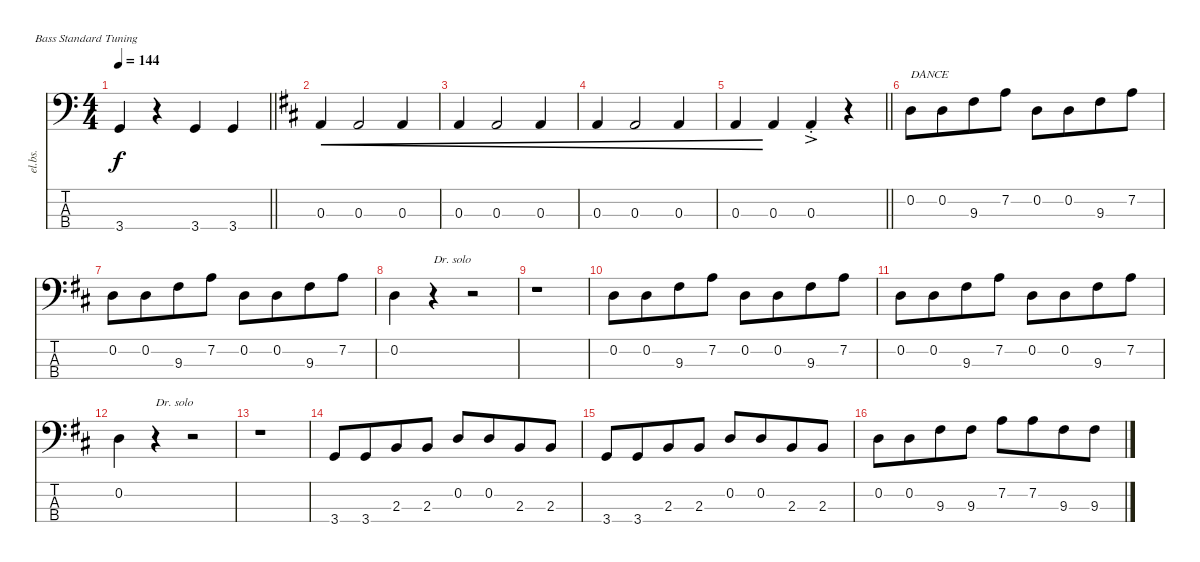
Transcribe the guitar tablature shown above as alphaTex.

\defaultSystemsLayout 4
\bracketExtendMode nobrackets
\track ("Electric Bass" "el.bs.") {defaultSystemsLayout 6 multiBarRest instrument electricbassfinger}
\staff {score tabs}
\tuning (G2 D2 A1 E1)
\ts (4 4)
\tempo 144
\clef f4
\barLineRight lightlight
\ks c
3.4.4{dy f beam Up} r.4{beam Down} 3.4.4{beam Up} 3.4.4{beam Up} |
\ks d
0.3{acc forcenatural}.4{cre beam Up} 0.3{acc forcenatural}.2{cre beam Up} 0.3{acc forcenatural}.4{cre beam Up} |
0.3{acc forcenatural}.4{cre beam Up} 0.3{acc forcenatural}.2{cre beam Up} 0.3{acc forcenatural}.4{cre beam Up} |
0.3{acc forcenatural}.4{cre beam Up} 0.3{acc forcenatural}.2{cre beam Up} 0.3{acc forcenatural}.4{cre beam Up} |
\barLineRight lightlight
0.3{acc forcenatural}.4{cre beam Up} 0.3{acc forcenatural}.4{beam Up} 0.3{ac st acc forcenatural}.4{beam Up} r.4{beam Down} |
0.2{acc forcenatural}.8{txt "DANCE" beam Down beam merge} 0.2{acc forcenatural}.8{beam Down beam merge} 9.3{acc #}.8{beam Down beam merge} 7.2{acc forcenatural}.8{beam Down} 0.2{acc forcenatural}.8{beam Down beam merge} 0.2{acc forcenatural}.8{beam Down beam merge} 9.3{acc #}.8{beam Down beam merge} 7.2{acc forcenatural}.8{beam Down} |
0.2{acc forcenatural}.8{beam Down beam merge} 0.2{acc forcenatural}.8{beam Down beam merge} 9.3{acc #}.8{beam Down beam merge} 7.2{acc forcenatural}.8{beam Down} 0.2{acc forcenatural}.8{beam Down beam merge} 0.2{acc forcenatural}.8{beam Down beam merge} 9.3{acc #}.8{beam Down beam merge} 7.2{acc forcenatural}.8{beam Down} |
0.2{acc forcenatural}.4{beam Down} r.4{txt "Dr. solo" beam Down} r.2{beam Down} |
r.1{beam Down} |
0.2{acc forcenatural}.8{beam Down beam merge} 0.2{acc forcenatural}.8{beam Down beam merge} 9.3{acc #}.8{beam Down beam merge} 7.2{acc forcenatural}.8{beam Down} 0.2{acc forcenatural}.8{beam Down beam merge} 0.2{acc forcenatural}.8{beam Down beam merge} 9.3{acc #}.8{beam Down beam merge} 7.2{acc forcenatural}.8{beam Down} |
0.2{acc forcenatural}.8{beam Down beam merge} 0.2{acc forcenatural}.8{beam Down beam merge} 9.3{acc #}.8{beam Down beam merge} 7.2{acc forcenatural}.8{beam Down} 0.2{acc forcenatural}.8{beam Down beam merge} 0.2{acc forcenatural}.8{beam Down beam merge} 9.3{acc #}.8{beam Down beam merge} 7.2{acc forcenatural}.8{beam Down} |
0.2{acc forcenatural}.4{beam Down} r.4{txt "Dr. solo" beam Down} r.2{beam Down} |
r.1{beam Down} |
3.4{acc forcenatural}.8{beam Up beam merge} 3.4{acc forcenatural}.8{beam Up beam merge} 2.3{acc forcenatural}.8{beam Up beam merge} 2.3{acc forcenatural}.8{beam Up} 0.2{acc forcenatural}.8{beam Up beam merge} 0.2{acc forcenatural}.8{beam Up beam merge} 2.3{acc forcenatural}.8{beam Up beam merge} 2.3{acc forcenatural}.8{beam Up} |
3.4{acc forcenatural}.8{beam Up beam merge} 3.4{acc forcenatural}.8{beam Up beam merge} 2.3{acc forcenatural}.8{beam Up beam merge} 2.3{acc forcenatural}.8{beam Up} 0.2{acc forcenatural}.8{beam Up beam merge} 0.2{acc forcenatural}.8{beam Up beam merge} 2.3{acc forcenatural}.8{beam Up beam merge} 2.3{acc forcenatural}.8{beam Up} |
0.2{acc forcenatural}.8{beam Down beam merge} 0.2{acc forcenatural}.8{beam Down beam merge} 9.3{acc #}.8{beam Down beam merge} 9.3{acc #}.8{beam Down} 7.2{acc forcenatural}.8{beam Down beam merge} 7.2{acc forcenatural}.8{beam Down beam merge} 9.3{acc #}.8{beam Down beam merge} 9.3{acc #}.8{beam Down}
